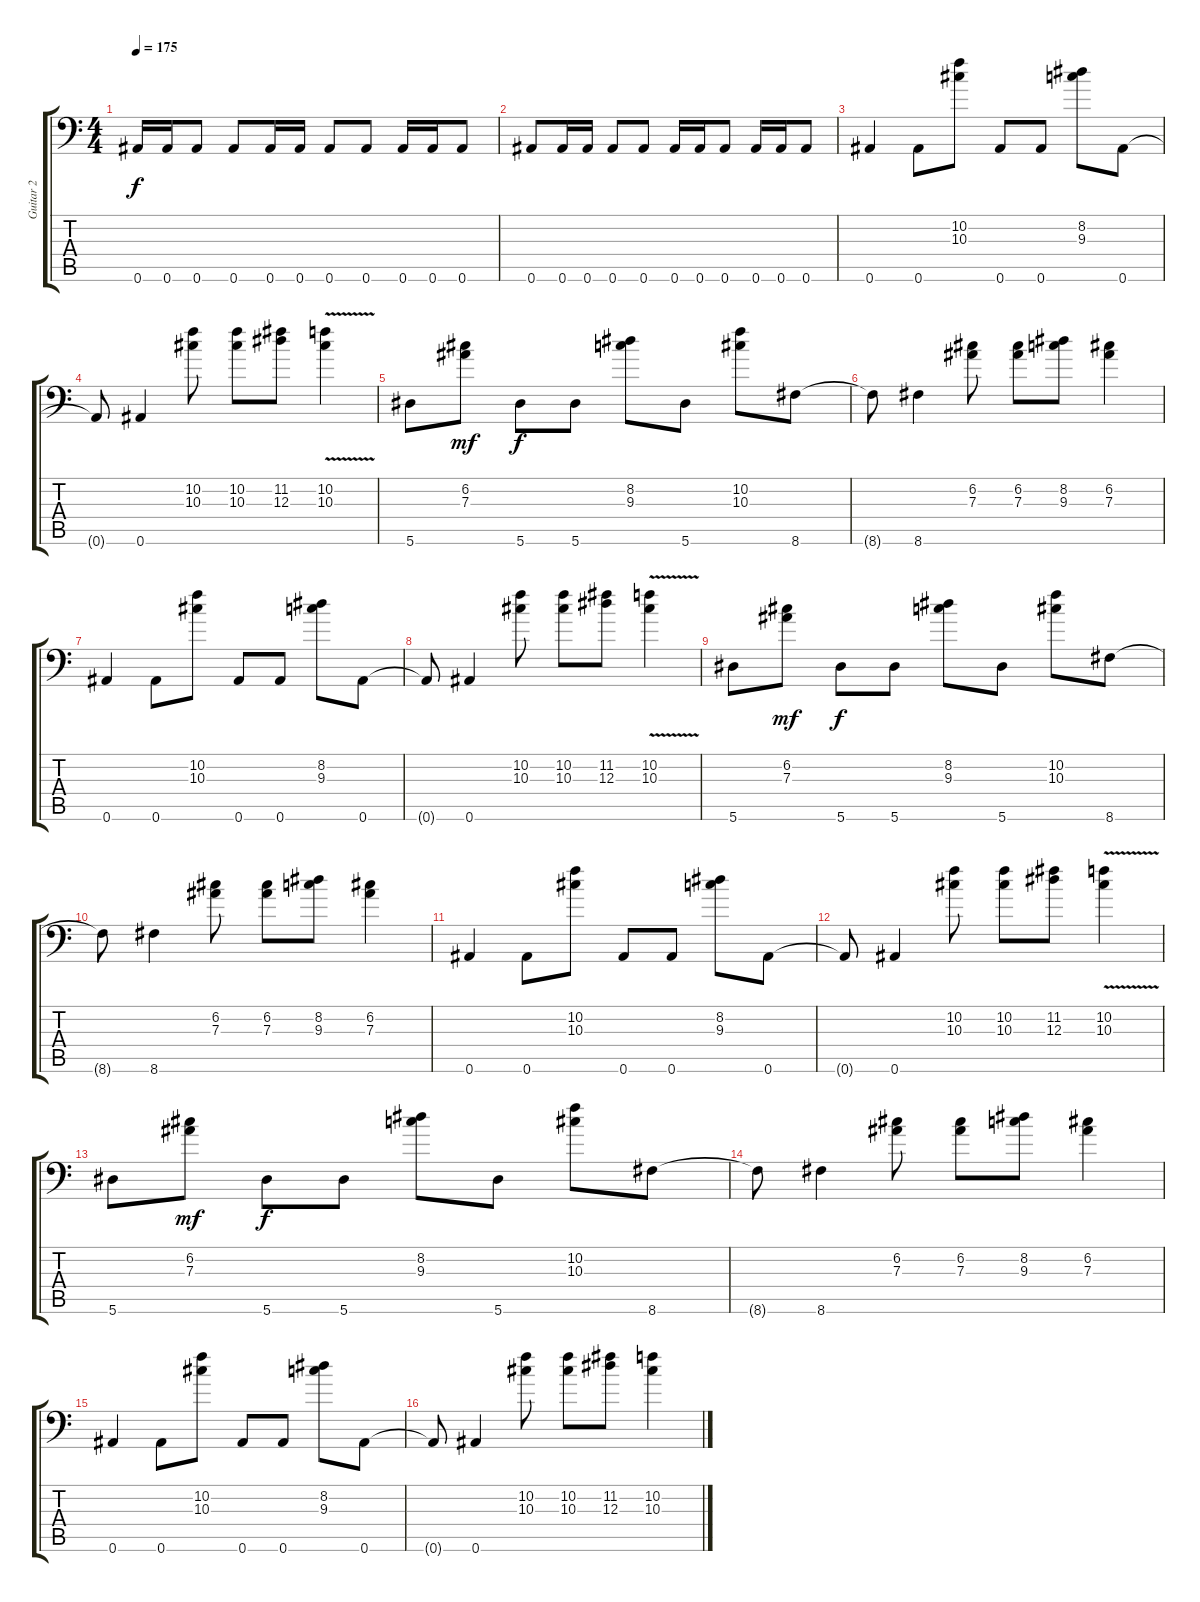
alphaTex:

\track ("Guitar 2" "Guitar 2") {instrument distortionguitar}
\staff {score tabs}
\tuning (C4 G3 Eb3 Bb2 F2 Bb1) {hide}
\ts (4 4)
\tempo 175
\clef f4
\ks c
0.6.16{dy f} 0.6.16 0.6.8 0.6.8 0.6.16 0.6.16 0.6.8 0.6.8 0.6.16 0.6.16 0.6.8 |
0.6.8 0.6.16 0.6.16 0.6.8 0.6.8 0.6.16 0.6.16 0.6.8 0.6.16 0.6.16 0.6.8 |
0.6.4 0.6.8 (10.2 10.3).8 0.6.8 0.6.8 (8.2 9.3).8 0.6.8 |
0.6{t}.8 0.6.4 (10.2 10.3).8 (10.2 10.3).8 (11.2 12.3).8 (10.2 10.3{v}).4 |
5.6.8 (6.2 7.3).8{dy mf} 5.6.8{dy f} 5.6.8 (8.2 9.3).8 5.6.8 (10.2 10.3).8 8.6.8 |
8.6{t}.8 8.6.4 (6.2 7.3).8 (6.2 7.3).8 (8.2 9.3).8 (6.2 7.3).4 |
0.6.4 0.6.8 (10.2 10.3).8 0.6.8 0.6.8 (8.2 9.3).8 0.6.8 |
0.6{t}.8 0.6.4 (10.2 10.3).8 (10.2 10.3).8 (11.2 12.3).8 (10.2 10.3{v}).4 |
5.6.8 (6.2 7.3).8{dy mf} 5.6.8{dy f} 5.6.8 (8.2 9.3).8 5.6.8 (10.2 10.3).8 8.6.8 |
8.6{t}.8 8.6.4 (6.2 7.3).8 (6.2 7.3).8 (8.2 9.3).8 (6.2 7.3).4 |
0.6.4 0.6.8 (10.2 10.3).8 0.6.8 0.6.8 (8.2 9.3).8 0.6.8 |
0.6{t}.8 0.6.4 (10.2 10.3).8 (10.2 10.3).8 (11.2 12.3).8 (10.2 10.3{v}).4 |
5.6.8 (6.2 7.3).8{dy mf} 5.6.8{dy f} 5.6.8 (8.2 9.3).8 5.6.8 (10.2 10.3).8 8.6.8 |
8.6{t}.8 8.6.4 (6.2 7.3).8 (6.2 7.3).8 (8.2 9.3).8 (6.2 7.3).4 |
0.6.4 0.6.8 (10.2 10.3).8 0.6.8 0.6.8 (8.2 9.3).8 0.6.8 |
0.6{t}.8 0.6.4 (10.2 10.3).8 (10.2 10.3).8 (11.2 12.3).8 (10.2 10.3).4
